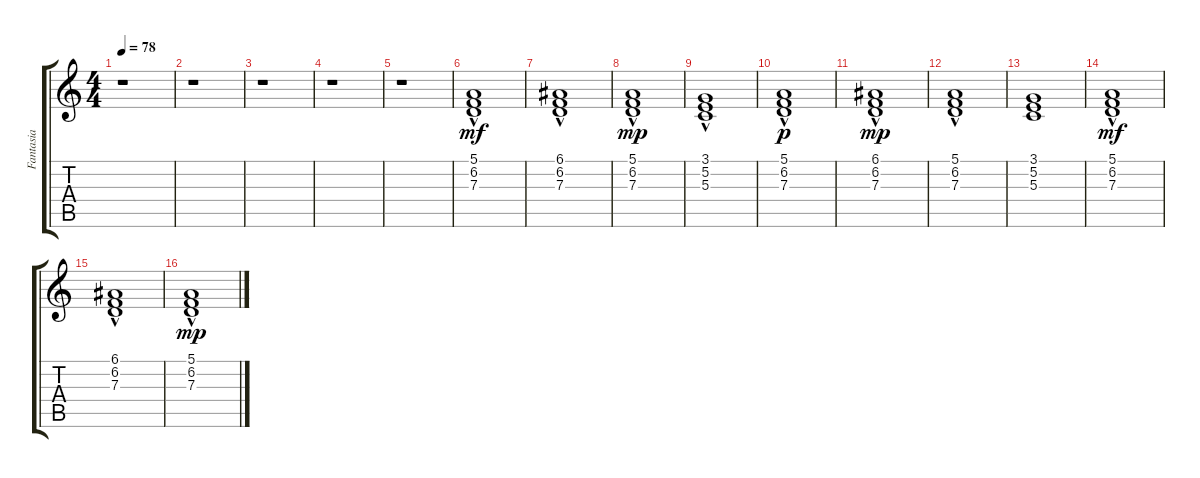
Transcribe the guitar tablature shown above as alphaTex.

\track ("Fantasia            " "Fantasia  ") {instrument pad1newage}
\staff {score tabs}
\tuning (E4 B3 G3 D3 A2 E2) {hide}
\ts (4 4)
\tempo 78
\clef g2
\ks c
r.1{dy p} |
r.1 |
r.1 |
r.1 |
r.1 |
(5.1 6.2{hac} 7.3{hac}).1{dy mf} |
(6.1 6.2{hac} 7.3{hac}).1 |
(5.1 6.2{hac} 7.3{hac}).1{dy mp} |
(3.1 5.2 5.3{hac}).1 |
(5.1 6.2{hac} 7.3{hac}).1{dy p} |
(6.1 6.2{hac} 7.3{hac}).1{dy mp} |
(5.1 6.2{hac} 7.3{hac}).1 |
(3.1 5.2 5.3).1 |
(5.1 6.2{hac} 7.3{hac}).1{dy mf} |
(6.1 6.2{hac} 7.3{hac}).1 |
(5.1 6.2{hac} 7.3{hac}).1{dy mp}
